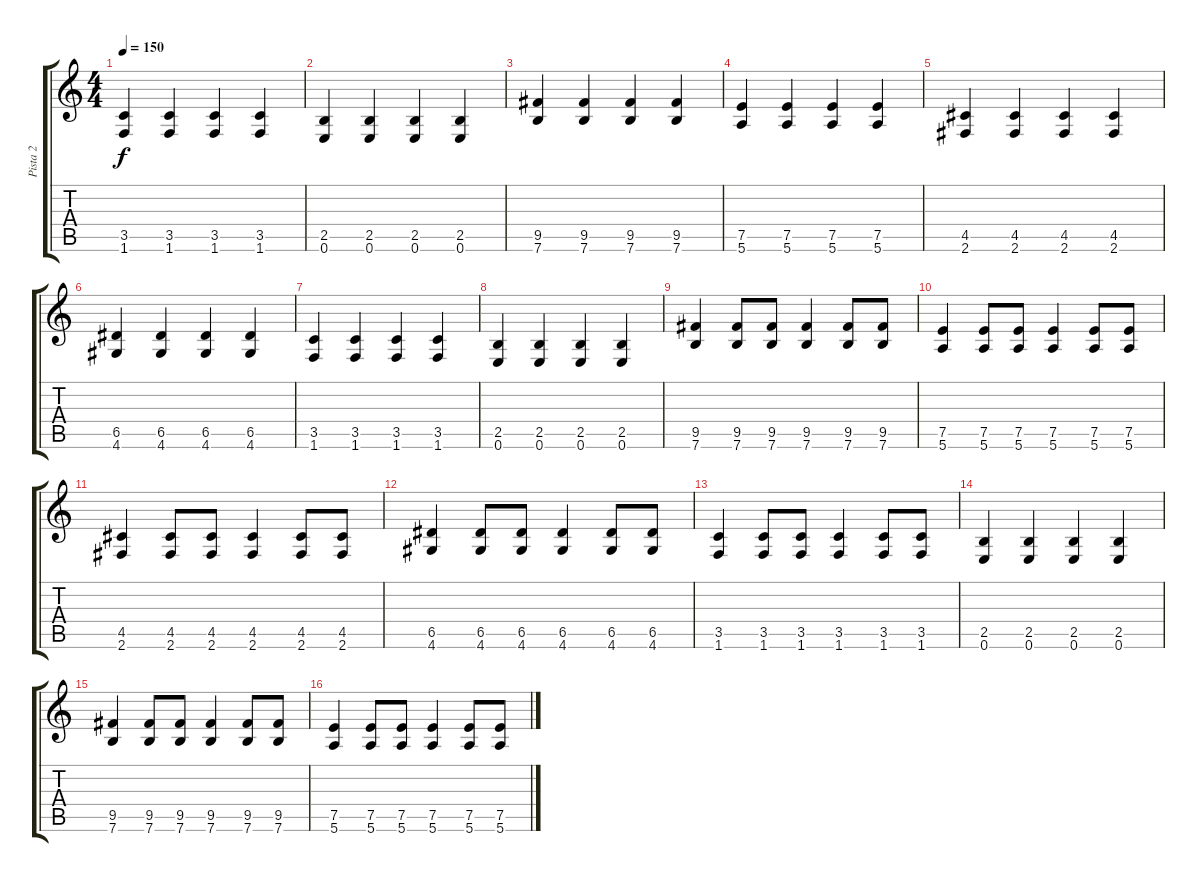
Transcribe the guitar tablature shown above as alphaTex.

\track ("Pista 2" "Pista 2") {instrument distortionguitar}
\staff {score tabs}
\tuning (E4 B3 G3 D3 A2 E2) {hide}
\ts (4 4)
\tempo 150
\clef g2
\ks c
(3.5 1.6).4{dy f} (3.5 1.6).4 (3.5 1.6).4 (3.5 1.6).4 |
(2.5 0.6).4 (2.5 0.6).4 (2.5 0.6).4 (2.5 0.6).4 |
(9.5 7.6).4 (9.5 7.6).4 (9.5 7.6).4 (9.5 7.6).4 |
(7.5 5.6).4 (7.5 5.6).4 (7.5 5.6).4 (7.5 5.6).4 |
(4.5 2.6).4 (4.5 2.6).4 (4.5 2.6).4 (4.5 2.6).4 |
(6.5 4.6).4 (6.5 4.6).4 (6.5 4.6).4 (6.5 4.6).4 |
(3.5 1.6).4 (3.5 1.6).4 (3.5 1.6).4 (3.5 1.6).4 |
(2.5 0.6).4 (2.5 0.6).4 (2.5 0.6).4 (2.5 0.6).4 |
(9.5 7.6).4 (9.5 7.6).8 (9.5 7.6).8 (9.5 7.6).4 (9.5 7.6).8 (9.5 7.6).8 |
(7.5 5.6).4 (7.5 5.6).8 (7.5 5.6).8 (7.5 5.6).4 (7.5 5.6).8 (7.5 5.6).8 |
(4.5 2.6).4 (4.5 2.6).8 (4.5 2.6).8 (4.5 2.6).4 (4.5 2.6).8 (4.5 2.6).8 |
(6.5 4.6).4 (6.5 4.6).8 (6.5 4.6).8 (6.5 4.6).4 (6.5 4.6).8 (6.5 4.6).8 |
(3.5 1.6).4 (3.5 1.6).8 (3.5 1.6).8 (3.5 1.6).4 (3.5 1.6).8 (3.5 1.6).8 |
(2.5 0.6).4 (2.5 0.6).4 (2.5 0.6).4 (2.5 0.6).4 |
(9.5 7.6).4 (9.5 7.6).8 (9.5 7.6).8 (9.5 7.6).4 (9.5 7.6).8 (9.5 7.6).8 |
(7.5 5.6).4 (7.5 5.6).8 (7.5 5.6).8 (7.5 5.6).4 (7.5 5.6).8 (7.5 5.6).8
